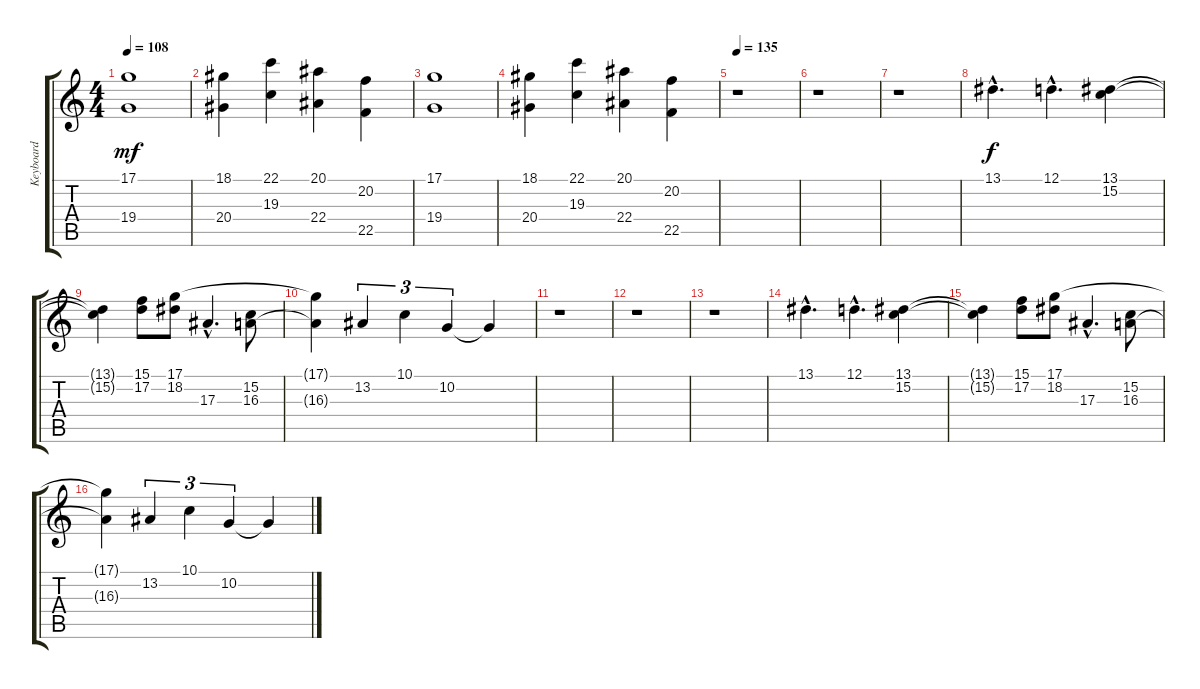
\track ("Keyboard" "Keyboard") {instrument synthstrings1}
\staff {score tabs}
\tuning (D4 A3 F3 C3 G2 D2) {hide}
\ts (4 4)
\tempo 108
\clef g2
\ks c
(17.1 19.4).1{dy mf} |
(18.1 20.4).4 (22.1 19.3).4 (20.1 22.4).4 (20.2 22.5).4 |
(17.1 19.4).1 |
(18.1 20.4).4 (22.1 19.3).4 (20.1 22.4).4 (20.2 22.5).4 |
\tempo 135
r.1 |
r.1 |
r.1 |
13.1{hac}.4{d dy f} 12.1{hac}.4{d} (13.1 15.2).4 |
(13.1{t} 15.2{t}).4 (15.1 17.2).8 (17.1 18.2).8 17.3{hac}.4{d} (15.2 16.3).8 |
(17.1{t} 16.3{t}).4 13.2.4{tu (3 2)} 10.1.4{tu (3 2)} 10.2.4{tu (3 2)} 10.2{t}.4 |
r.1 |
r.1 |
r.1 |
13.1{hac}.4{d} 12.1{hac}.4{d} (13.1 15.2).4 |
(13.1{t} 15.2{t}).4 (15.1 17.2).8 (17.1 18.2).8 17.3{hac}.4{d} (15.2 16.3).8 |
(17.1{t} 16.3{t}).4 13.2.4{tu (3 2)} 10.1.4{tu (3 2)} 10.2.4{tu (3 2)} 10.2{t}.4
